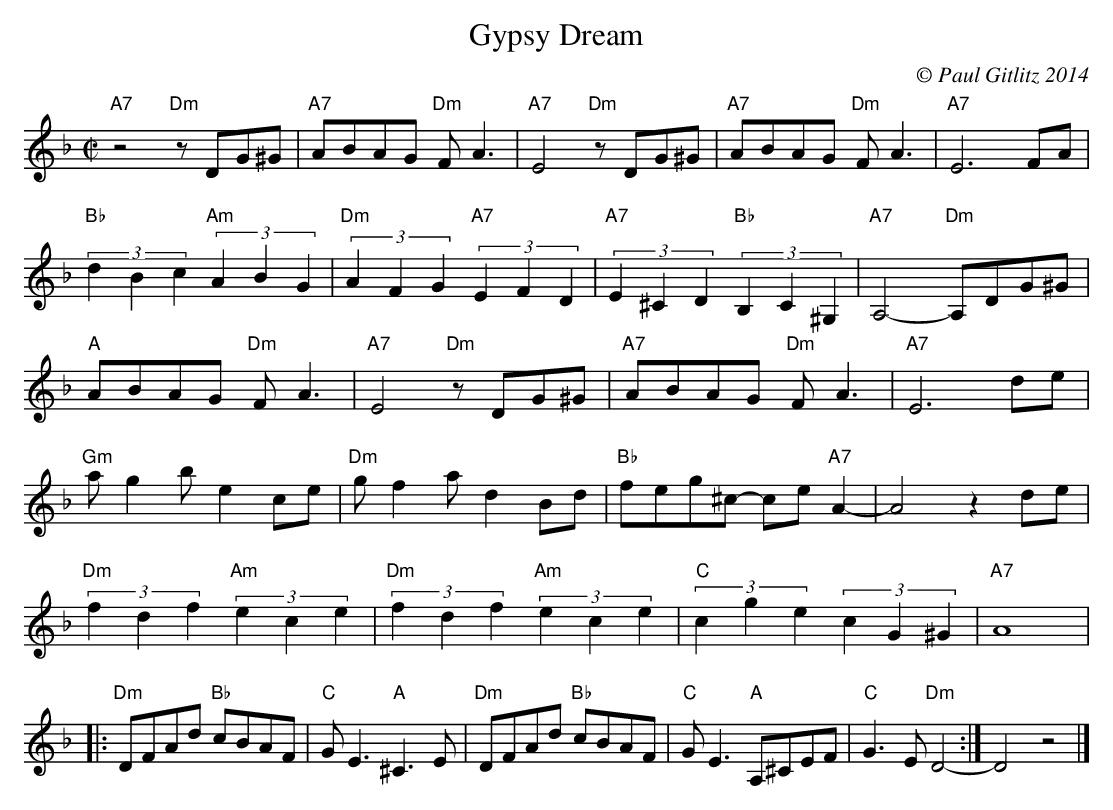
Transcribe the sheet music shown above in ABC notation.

X:1
T:Gypsy Dream
M:C|
C:© Paul Gitlitz 2014
K:Dm
"A7"z4 "Dm"zDG^G|"A7"ABAG "Dm"FA3| "A7"E4 "Dm"zDG^G| "A7"ABAG "Dm"FA3|"A7"E6FA|!
"Bb"(3d2B2c2 "Am"(3A2B2G2| "Dm"(3A2F2G2 "A7"(3E2F2D2| "A7"(3E2^C2D2 "Bb"(3B,2C2^G,2 |"A7"A,4- "Dm"A,DG^G|!
"A"ABAG "Dm"FA3|"A7"E4 "Dm"zDG^G| "A7"ABAG "Dm"FA3|"A7"E6 de|!
"Gm"ag2b e2ce|"Dm"gf2a d2Bd |"Bb"feg^c- ce "A7"A2-|A4z2de|!
"Dm"(3f2d2f2 "Am"(3e2c2e2|"Dm"(3f2d2f2 "Am"(3e2c2e2|"C"(3c2g2e2 (3c2G2^G2|"A7"A8|!
|:"Dm"DFAd "Bb"cBAF|"C"GE3 "A"^C3E|"Dm"DFAd "Bb"cBAF|"C"GE3 "A"A,^CEF|"C"G3E "Dm"D4-:|D4z4|]
